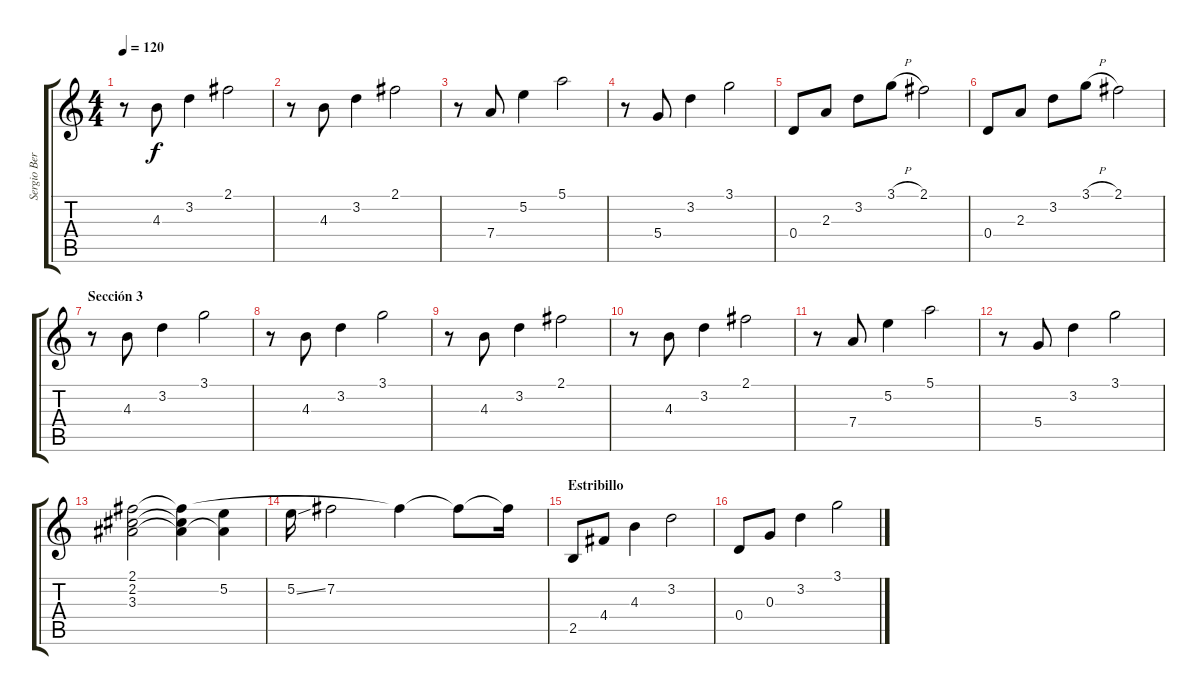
\track ("Sergio Berdichevski" "Sergio Ber") {instrument acousticguitarsteel}
\staff {score tabs}
\tuning (E4 B3 G3 D3 A2 E2) {hide}
\ts (4 4)
\tempo 120
\clef g2
\ks c
r.8{dy f} 4.3.8 3.2.4 2.1.2 |
r.8 4.3.8 3.2.4 2.1.2 |
r.8 7.4.8 5.2.4 5.1.2 |
r.8 5.4.8 3.2.4 3.1.2 |
0.4.8 2.3.8 3.2.8 3.1{h}.8 2.1.2 |
0.4.8 2.3.8 3.2.8 3.1{h}.8 2.1.2 |
\section ("" "Sección 3")
r.8 4.3.8 3.2.4 3.1.2 |
r.8 4.3.8 3.2.4 3.1.2 |
r.8 4.3.8 3.2.4 2.1.2 |
r.8 4.3.8 3.2.4 2.1.2 |
r.8 7.4.8 5.2.4 5.1.2 |
r.8 5.4.8 3.2.4 3.1.2 |
(2.1 2.2 3.3).2 (2.1{t} 2.2{t} 3.3{t}).4 (5.2 3.3{t}).4 |
5.2{ss}.16 7.2.2 2.1{t}.4 2.1{t}.8 2.1{t}.16 |
\section ("" "Estribillo")
2.5.8 4.4.8 4.3.4 3.2.2 |
0.4.8 0.3.8 3.2.4 3.1.2
